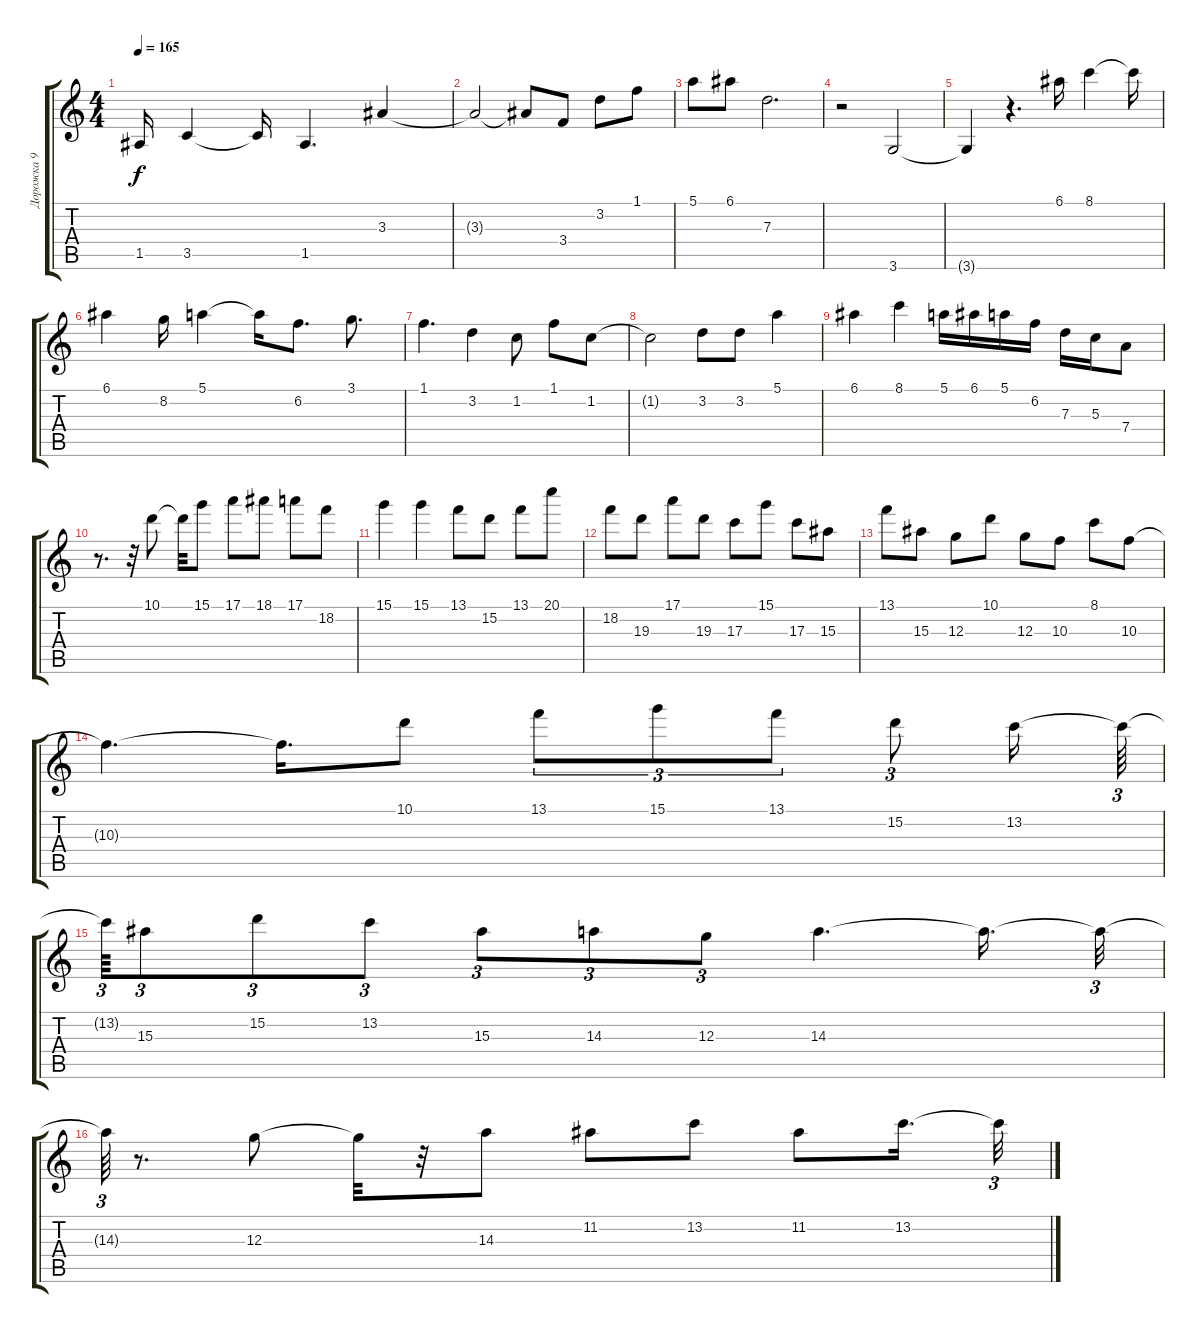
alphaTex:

\track ("Дорожка 9" "Дорожка 9") {instrument overdrivenguitar}
\staff {score tabs}
\tuning (E4 B3 G3 D3 A2 E2) {hide}
\ts (4 4)
\tempo 165
\clef g2
\ks c
1.5.16{dy f} 3.5.4 3.5{t}.16 1.5.4{d} 3.3.4 |
3.3{t}.2 3.3{t}.8 3.4.8 3.2.8 1.1.8 |
5.1.8 6.1.8 7.3.2{d} |
r.2 3.6.2 |
3.6{t}.4 r.4{d} 6.1.16 8.1.4 8.1{t}.16 |
6.1.4 8.2.16 5.1.4 5.1{t}.16 6.2.8{d} 3.1.8{d} |
1.1.4{d} 3.2.4 1.2.8 1.1.8 1.2.8 |
1.2{t}.2 3.2.8 3.2.8 5.1.4 |
6.1.4 8.1.4 5.1.16 6.1.16 5.1.16 6.2.16 7.3.16 5.3.16 7.4.8 |
r.8{d} r.32 10.1.8 10.1{t}.32 15.1.8 17.1.8 18.1.8 17.1.8 18.2.8 |
15.1.4 15.1.4 13.1.8 15.2.8 13.1.8 20.1.8 |
18.2.8 19.3.8 17.1.8 19.3.8 17.3.8 15.1.8 17.3.8 15.3.8 |
13.1.8 15.3.8 12.3.8 10.1.8 12.3.8 10.3.8 8.1.8 10.3.8 |
10.3{t}.4{d} 10.3{t}.16{d} 10.1.8 13.1.8{tu (3 2)} 15.1.8{tu (3 2)} 13.1.8{tu (3 2)} 15.2.8{tu (3 2)} 13.2.16 13.2{t}.64{tu (3 2)} |
13.2{t}.64{tu (3 2)} 15.3.8{tu (3 2)} 15.2.8{tu (3 2)} 13.2.8{tu (3 2)} 15.3.8{tu (3 2)} 14.3.8{tu (3 2)} 12.3.8{tu (3 2)} 14.3.4{d} 14.3{t}.16{d} 14.3{t}.32{tu (3 2)} |
14.3{t}.64{tu (3 2)} r.8{d} 12.3.8 12.3{t}.32 r.32 14.3.8 11.2.8 13.2.8 11.2.8 13.2.16{d} 13.2{t}.32{tu (3 2)}
